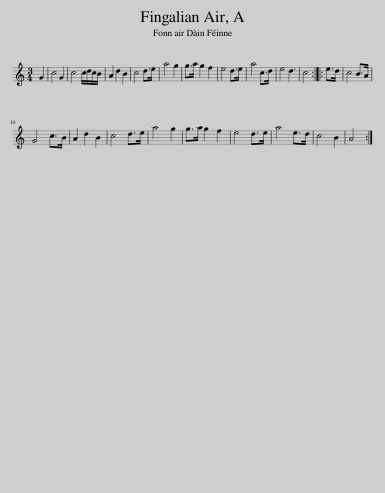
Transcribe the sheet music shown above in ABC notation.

X:1
L:1/8
M:3/4
I:linebreak $
K:C
V:1 treble
V:1
 G2 | c4 G2 | c4 c/d/c/B/ | A2 d2 B2 | c4 d>e | %5
 a4 g2 | g>a g2 f2 | e4 d>e | a4 c>d | e4 d3 | %10
 c4 :: e>d | c4 B>A |$ G4 c>B | A2 d2 B2 | %15
 c4 d>e | a4 g2 | g>a g2 f2 | e4 d>e | a4 e>d | %20
 c4 B2 | A4 :| %22
